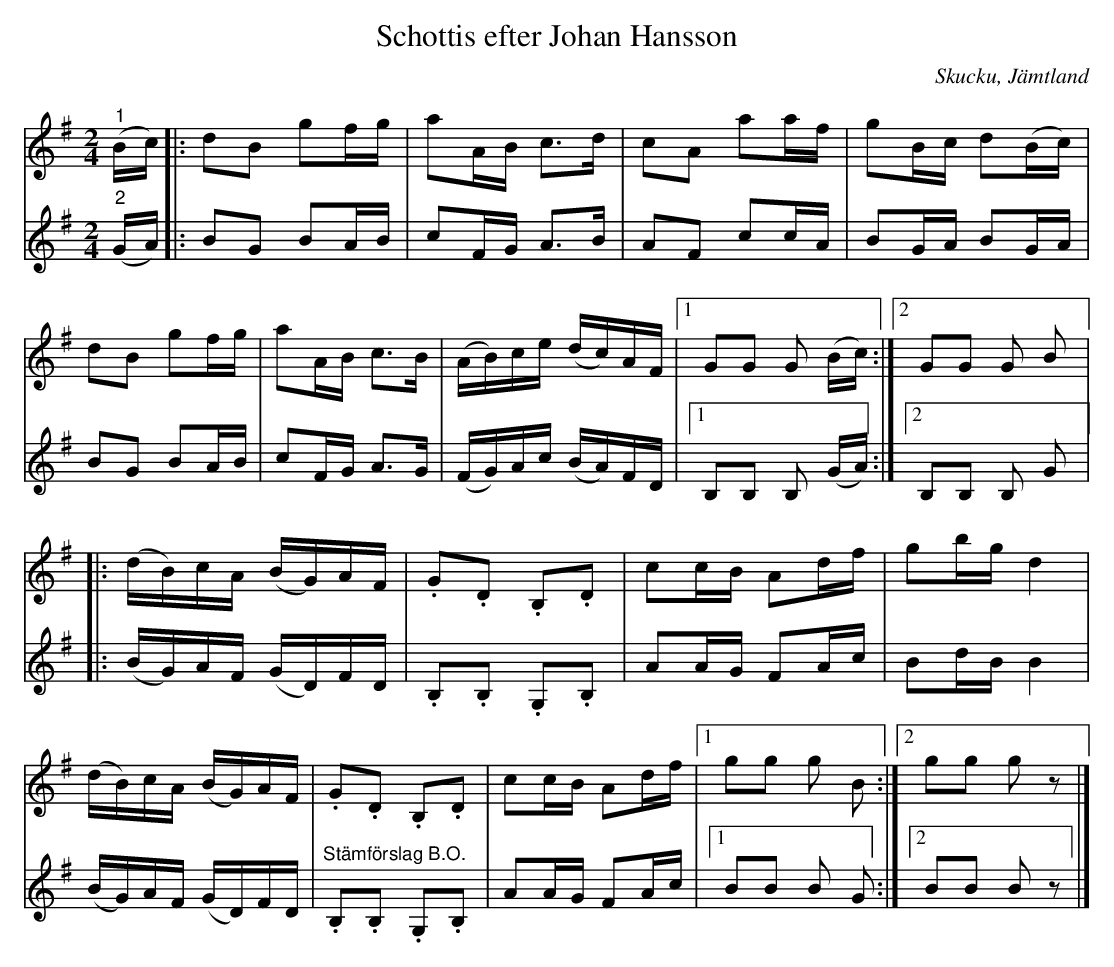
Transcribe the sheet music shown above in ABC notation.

X:1
T:Schottis efter Johan Hansson
O:Skucku, Jämtland
L:1/16
M:2/4
K:G
V:1
"^1" (Bc) |: d2B2 g2fg | a2AB c2>d2 | c2A2 a2af | g2Bc d2(Bc) |
d2B2 g2fg | a2AB c2>B2 | (AB)ce (dc)AF |1 G2G2 G2 (Bc) :|2 G2G2 G2 B2 |:
(dB)cA (BG)AF | .G2.D2 .B,2.D2 | c2cB A2df | g2bg d4 |
(dB)cA (BG)AF | .G2.D2 .B,2.D2 | c2cB A2df |1 g2g2 g2 B2 :|2 g2g2 g2 z2 |]
V:2
"^2" (GA) |: B2G2 B2AB | c2FG A2>B2 | A2F2 c2cA | B2GA B2GA |
B2G2 B2AB | c2FG A2>G2 | (FG)Ac (BA)FD |1 B,2B,2 B,2 (GA) :|2 B,2B,2 B,2 G2 |:
(BG)AF (GD)FD | .B,2.B,2 .G,2.B,2 | A2AG F2Ac | B2dB B4 |
 (BG)AF (GD)FD | "^Stämförslag B.O." .B,2.B,2 .G,2.B,2 | A2AG F2Ac |1 B2B2 B2 G2 :|2 B2B2 B2 z2 |]
